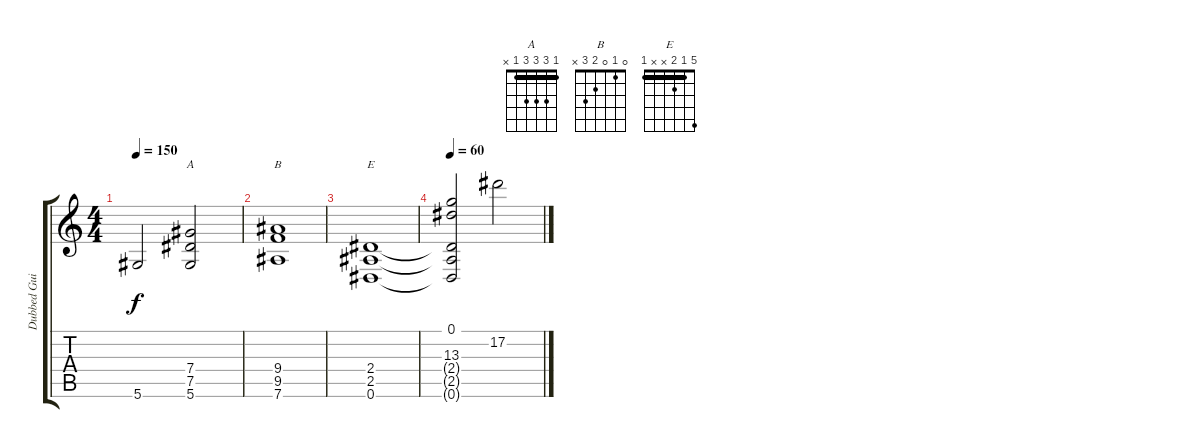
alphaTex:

\track ("Dubbed Guitar [Rivers Cuomo-Brian Bell]" "Dubbed Gui") {instrument electricguitarmuted}
\staff {score tabs}
\tuning (Eb4 Bb3 Gb3 Db3 Ab2 Eb2) {hide}
\chord ("A" 1 3 3 3 1 x) {barre 1}
\chord ("B" 0 1 0 2 3 x)
\chord ("E" 5 1 2 x x 1) {barre 1}
\ts (4 4)
\tempo 150
\clef g2
\ks c
5.6.2{dy f} (7.4 7.5 5.6).2{ch "A"} |
(9.4 9.5 7.6).1{ch "B"} |
(2.4 2.5 0.6).1{ch "E" volume 13 balance 12 instrument electricgrandpiano} |
\tempo 60
(0.1 13.3 2.4{t} 2.5{t} 0.6{t}).2 17.2.2
